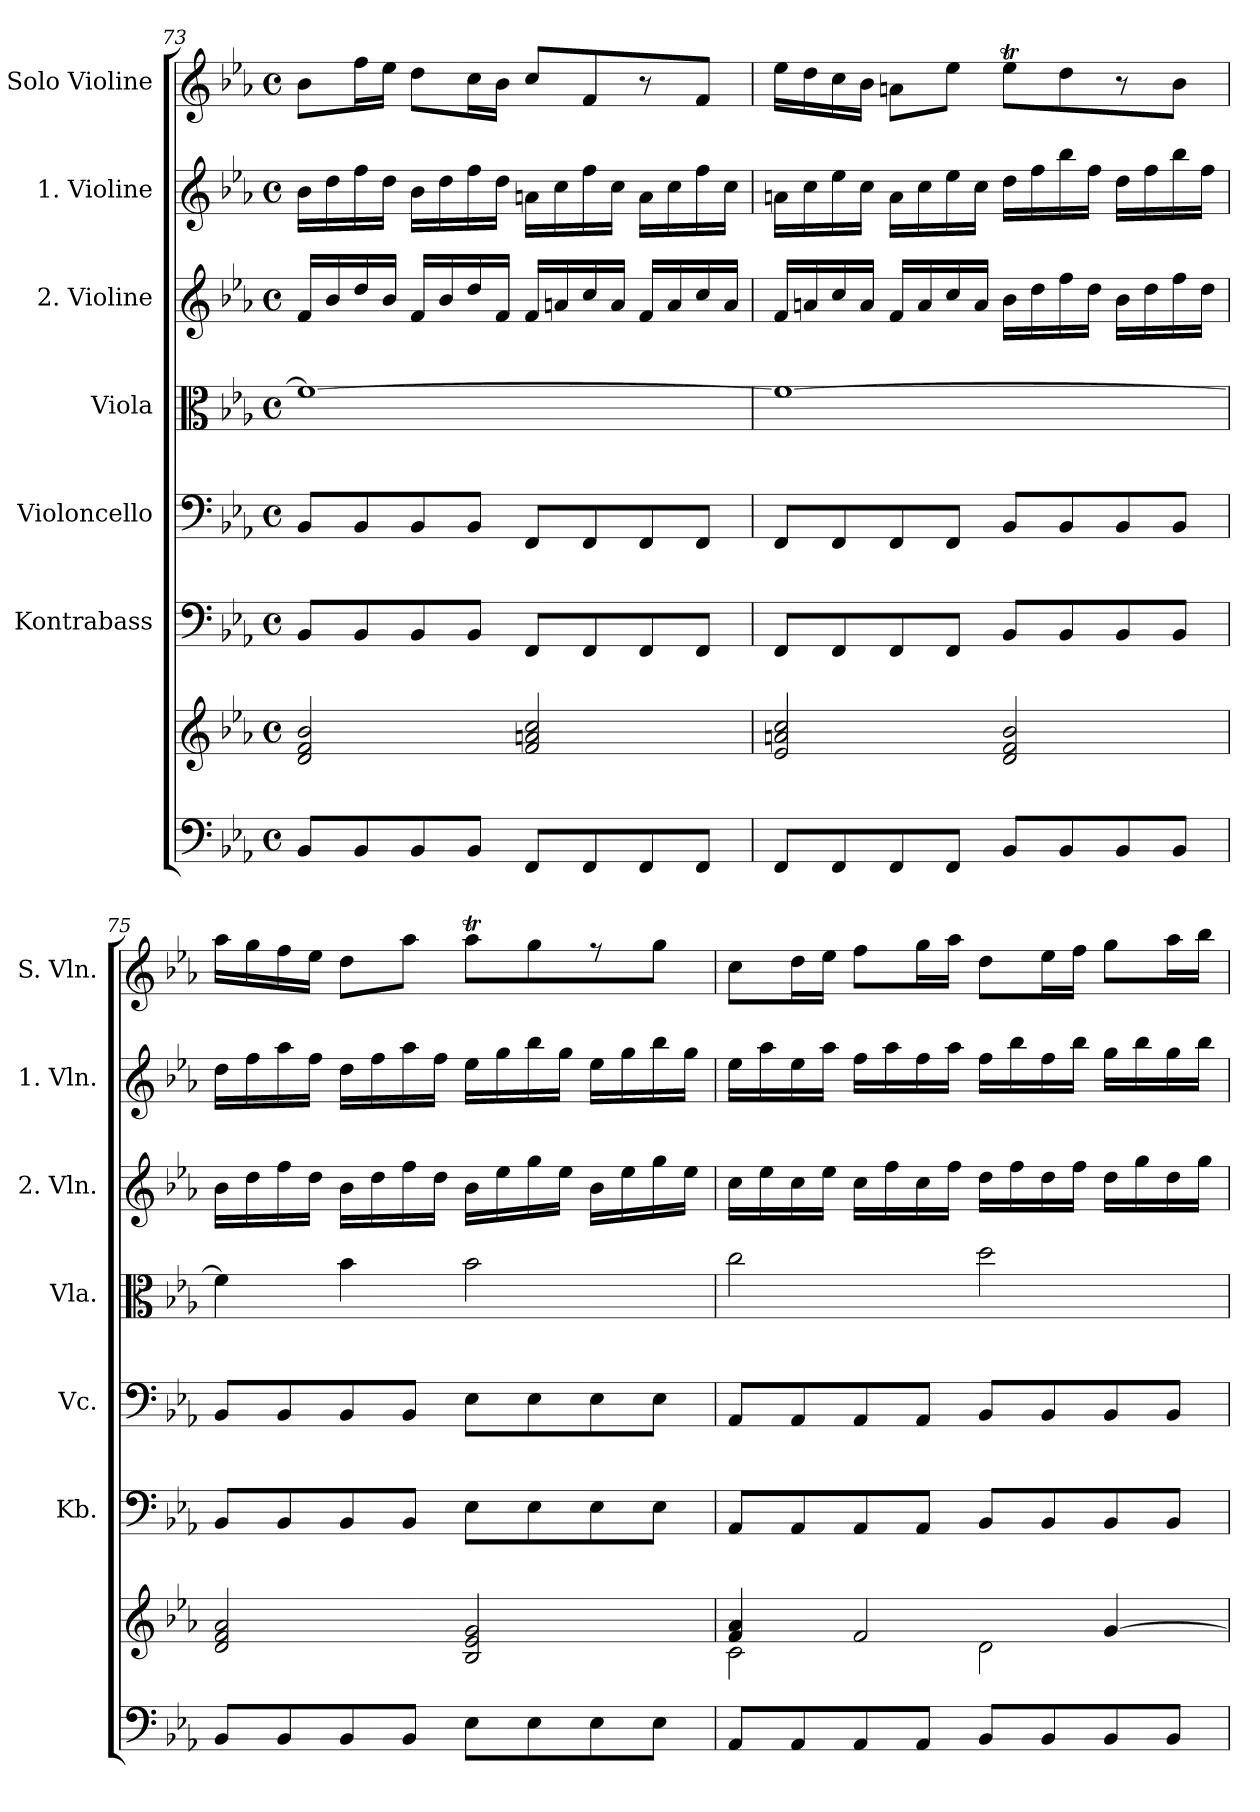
**kern	**kern	**kern	**kern	**kern	**kern	**kern	**kern
*part7	*part7	*part6	*part5	*part4	*part3	*part2	*part1
*staff8	*staff7	*staff6	*staff5	*staff4	*staff3	*staff2	*staff1
*	*	*I"Kontrabass	*I"Violoncello	*I"Viola	*I"2. Violine	*I"1. Violine	*I"Solo Violine
*	*	*I'Kb.	*I'Vc.	*I'Vla.	*I'2. Vln.	*I'1. Vln.	*I'S. Vln.
!!LO:PB:g=z
*clefF4	*clefG2	*clefF4	*clefF4	*clefC3	*clefG2	*clefG2	*clefG2
*	*	*ITrd7c12	*	*	*	*	*
*k[b-e-a-]	*k[b-e-a-]	*k[b-e-a-]	*k[b-e-a-]	*k[b-e-a-]	*k[b-e-a-]	*k[b-e-a-]	*k[b-e-a-]
*E-:	*E-:	*E-:	*E-:	*E-:	*E-:	*E-:	*E-:
*M4/4	*M4/4	*M4/4	*M4/4	*M4/4	*M4/4	*M4/4	*M4/4
*met(c)	*met(c)	*met(c)	*met(c)	*met(c)	*met(c)	*met(c)	*met(c)
=73	=73	=73	=73	=73	=73	=73	=73
8BB-/L	2d/ 2f/ 2b-/	8BBB-/L	8BB-/L	1f_	16f/LL	16b-\LL	8b-\L
.	.	.	.	.	16b-/	16dd\	.
8BB-/	.	8BBB-/	8BB-/	.	16dd/	16ff\	16ff\L
.	.	.	.	.	16b-/JJ	16dd\JJ	16ee-\JJ
8BB-/	.	8BBB-/	8BB-/	.	16f/LL	16b-\LL	8dd\L
.	.	.	.	.	16b-/	16dd\	.
8BB-/J	.	8BBB-/J	8BB-/J	.	16dd/	16ff\	16cc\L
.	.	.	.	.	16f/JJ	16dd\JJ	16b-\JJ
8FF/L	2f/ 2an/ 2cc/	8FFF/L	8FF/L	.	16f/LL	16an\LL	8cc/L
.	.	.	.	.	16an/	16cc\	.
8FF/	.	8FFF/	8FF/	.	16cc/	16ff\	8f/
.	.	.	.	.	16a/JJ	16cc\JJ	.
8FF/	.	8FFF/	8FF/	.	16f/LL	16a\LL	8r
.	.	.	.	.	16a/	16cc\	.
8FF/J	.	8FFF/J	8FF/J	.	16cc/	16ff\	8f/J
.	.	.	.	.	16a/JJ	16cc\JJ	.
=74	=74	=74	=74	=74	=74	=74	=74
8FF/L	2e-/ 2an/ 2cc/	8FFF/L	8FF/L	1f_	16f/LL	16an\LL	16ee-\LL
.	.	.	.	.	16an/	16cc\	16dd\
8FF/	.	8FFF/	8FF/	.	16cc/	16ee-\	16cc\
.	.	.	.	.	16a/JJ	16cc\JJ	16b-\JJ
8FF/	.	8FFF/	8FF/	.	16f/LL	16a\LL	8an\L
.	.	.	.	.	16a/	16cc\	.
8FF/J	.	8FFF/J	8FF/J	.	16cc/	16ee-\	8ee-\J
.	.	.	.	.	16a/JJ	16cc\JJ	.
8BB-/L	2d/ 2f/ 2b-/	8BBB-/L	8BB-/L	.	16b-\LL	16dd\LL	8ee-T\L
.	.	.	.	.	16dd\	16ff\	.
8BB-/	.	8BBB-/	8BB-/	.	16ff\	16bb-\	8dd\
.	.	.	.	.	16dd\JJ	16ff\JJ	.
8BB-/	.	8BBB-/	8BB-/	.	16b-\LL	16dd\LL	8r
.	.	.	.	.	16dd\	16ff\	.
8BB-/J	.	8BBB-/J	8BB-/J	.	16ff\	16bb-\	8b-\J
.	.	.	.	.	16dd\JJ	16ff\JJ	.
!!LO:PB:g=z
=75	=75	=75	=75	=75	=75	=75	=75
8BB-/L	2d/ 2f/ 2a-/	8BBB-/L	8BB-/L	4f\]	16b-\LL	16dd\LL	16aa-\LL
.	.	.	.	.	16dd\	16ff\	16gg\
8BB-/	.	8BBB-/	8BB-/	.	16ff\	16aa-\	16ff\
.	.	.	.	.	16dd\JJ	16ff\JJ	16ee-\JJ
8BB-/	.	8BBB-/	8BB-/	4b-\	16b-\LL	16dd\LL	8dd\L
.	.	.	.	.	16dd\	16ff\	.
8BB-/J	.	8BBB-/J	8BB-/J	.	16ff\	16aa-\	8aa-\J
.	.	.	.	.	16dd\JJ	16ff\JJ	.
8E-\L	2B-/ 2e-/ 2g/	8EE-\L	8E-\L	2b-\	16b-\LL	16ee-\LL	8aa-T\L
.	.	.	.	.	16ee-\	16gg\	.
8E-\	.	8EE-\	8E-\	.	16gg\	16bb-\	8gg\
.	.	.	.	.	16ee-\JJ	16gg\JJ	.
8E-\	.	8EE-\	8E-\	.	16b-\LL	16ee-\LL	8r
.	.	.	.	.	16ee-\	16gg\	.
8E-\J	.	8EE-\J	8E-\J	.	16gg\	16bb-\	8gg\J
.	.	.	.	.	16ee-\JJ	16gg\JJ	.
=76	=76	=76	=76	=76	=76	=76	=76
*	*^	*	*	*	*	*	*
8AA-/L	4f/ 4a-/	2c\	8AAA-/L	8AA-/L	2cc\	16cc\LL	16ee-\LL	8cc\L
.	.	.	.	.	.	16ee-\	16aa-\	.
8AA-/	.	.	8AAA-/	8AA-/	.	16cc\	16ee-\	16dd\L
.	.	.	.	.	.	16ee-\JJ	16aa-\JJ	16ee-\JJ
8AA-/	2f/	.	8AAA-/	8AA-/	.	16cc\LL	16ff\LL	8ff\L
.	.	.	.	.	.	16ff\	16aa-\	.
8AA-/J	.	.	8AAA-/J	8AA-/J	.	16cc\	16ff\	16gg\L
.	.	.	.	.	.	16ff\JJ	16aa-\JJ	16aa-\JJ
8BB-/L	.	2d\	8BBB-/L	8BB-/L	2dd\	16dd\LL	16ff\LL	8dd\L
.	.	.	.	.	.	16ff\	16bb-\	.
8BB-/	.	.	8BBB-/	8BB-/	.	16dd\	16ff\	16ee-\L
.	.	.	.	.	.	16ff\JJ	16bb-\JJ	16ff\JJ
8BB-/	[4g/	.	8BBB-/	8BB-/	.	16dd\LL	16gg\LL	8gg\L
.	.	.	.	.	.	16gg\	16bb-\	.
8BB-/J	.	.	8BBB-/J	8BB-/J	.	16dd\	16gg\	16aa-\L
.	.	.	.	.	.	16gg\JJ	16bb-\JJ	16bb-\JJ
*	*v	*v	*	*	*	*	*	*
=	=	=	=	=	=	=	=
*-	*-	*-	*-	*-	*-	*-	*-
